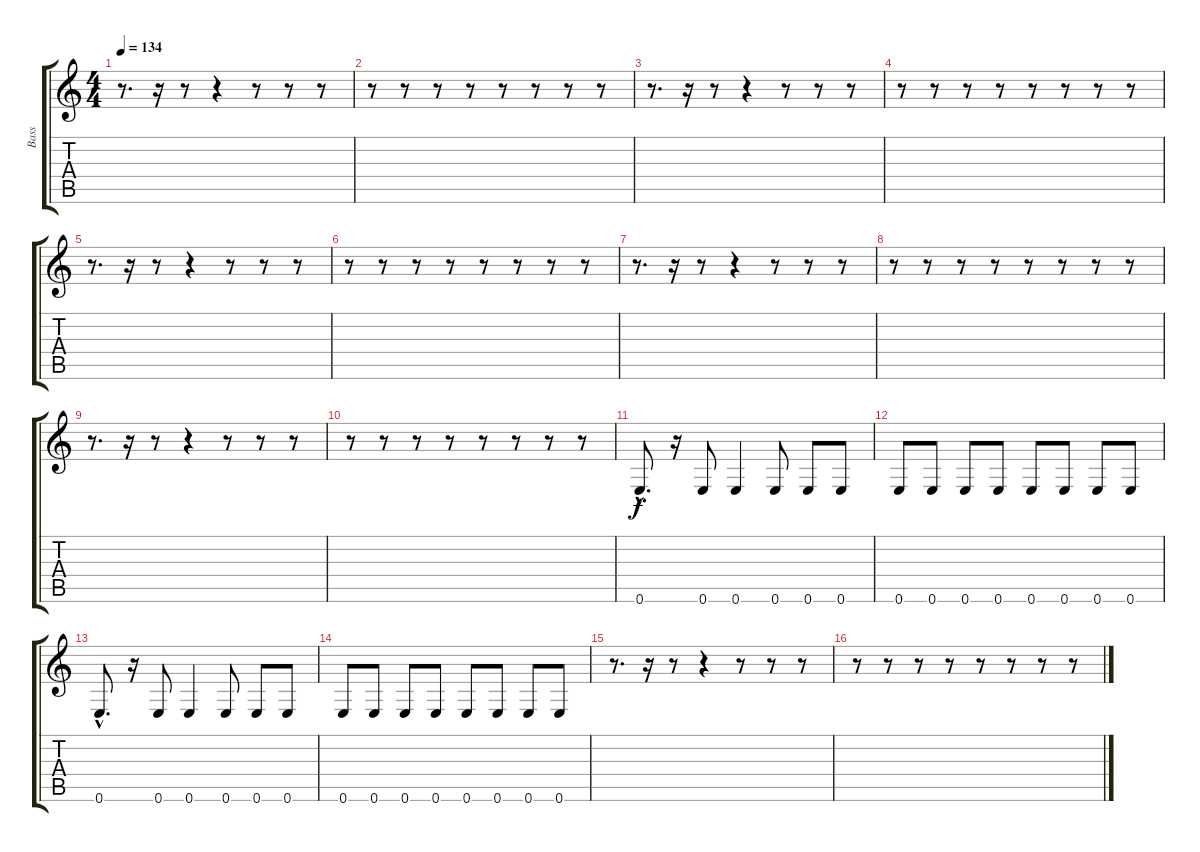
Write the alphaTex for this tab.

\track ("Bass" "Bass") {instrument electricbassfinger}
\staff {score tabs}
\tuning (E4 B3 G3 D3 A2 E2) {hide}
\ts (4 4)
\tempo 134
\clef g2
\ks c
r.8{d dy f} r.16 r.8 r.4 r.8 r.8 r.8 |
r.8 r.8 r.8 r.8 r.8 r.8 r.8 r.8 |
r.8{d} r.16 r.8 r.4 r.8 r.8 r.8 |
r.8 r.8 r.8 r.8 r.8 r.8 r.8 r.8 |
r.8{d} r.16 r.8 r.4 r.8 r.8 r.8 |
r.8 r.8 r.8 r.8 r.8 r.8 r.8 r.8 |
r.8{d} r.16 r.8 r.4 r.8 r.8 r.8 |
r.8 r.8 r.8 r.8 r.8 r.8 r.8 r.8 |
r.8{d} r.16 r.8 r.4 r.8 r.8 r.8 |
r.8 r.8 r.8 r.8 r.8 r.8 r.8 r.8 |
0.6{hac}.8{d} r.16 0.6.8 0.6.4 0.6.8 0.6.8 0.6.8 |
0.6.8 0.6.8 0.6.8 0.6.8 0.6.8 0.6.8 0.6.8 0.6.8 |
0.6{hac}.8{d} r.16 0.6.8 0.6.4 0.6.8 0.6.8 0.6.8 |
0.6.8 0.6.8 0.6.8 0.6.8 0.6.8 0.6.8 0.6.8 0.6.8 |
r.8{d} r.16 r.8 r.4 r.8 r.8 r.8 |
r.8 r.8 r.8 r.8 r.8 r.8 r.8 r.8
